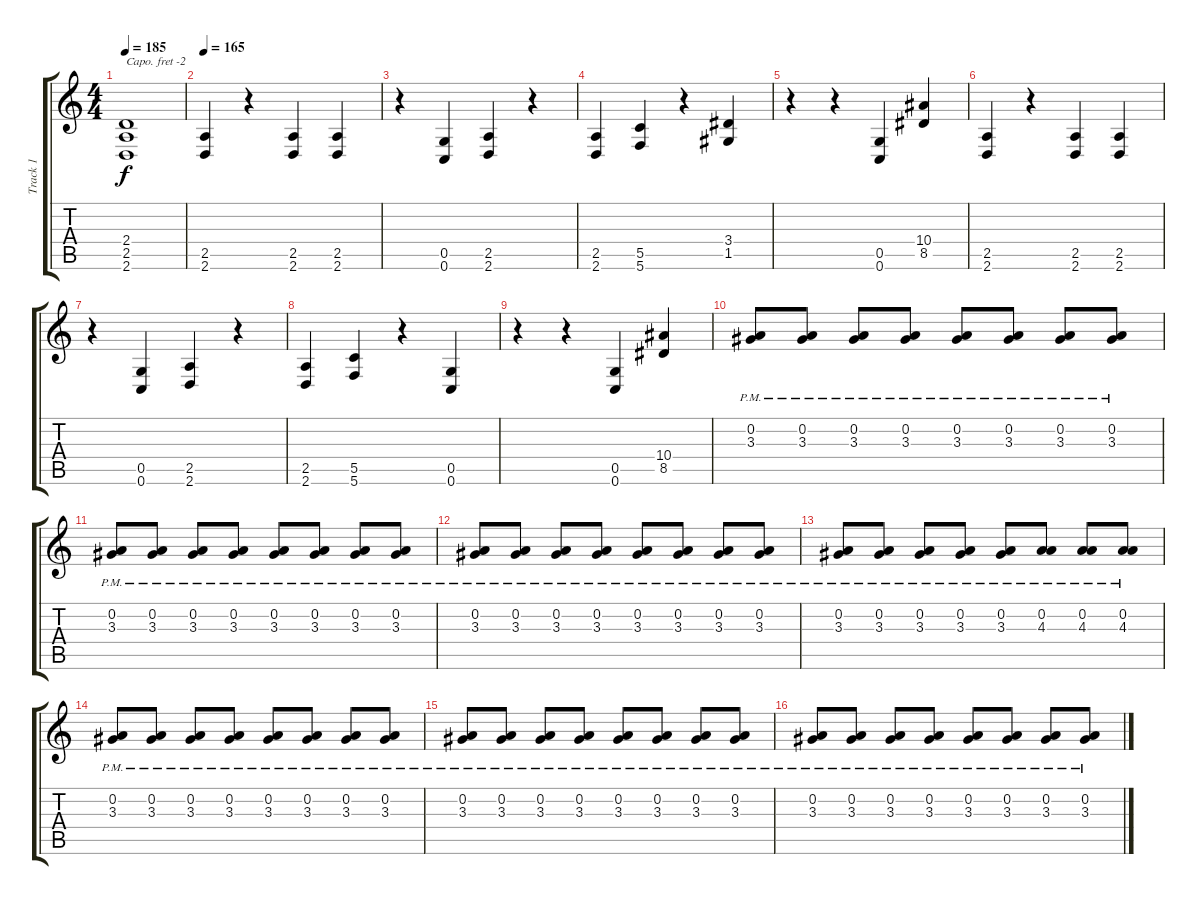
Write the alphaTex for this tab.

\track ("Track 1" "Track 1") {instrument distortionguitar}
\staff {score tabs}
\capo -2
\tuning (E4 B3 G3 D3 A2 D2) {hide}
\ts (4 4)
\tempo 185
\clef g2
\ks c
(2.4{t} 2.5{t} 2.6{t}).1{dy f} |
\tempo 165
(2.5 2.6).4 r.4 (2.5 2.6).4 (2.5 2.6).4 |
r.4 (0.5 0.6).4 (2.5 2.6).4 r.4 |
(2.5 2.6).4 (5.5 5.6).4 r.4 (3.4 1.5).4 |
r.4 r.4 (0.5 0.6).4 (10.4 8.5).4 |
(2.5 2.6).4 r.4 (2.5 2.6).4 (2.5 2.6).4 |
r.4 (0.5 0.6).4 (2.5 2.6).4 r.4 |
(2.5 2.6).4 (5.5 5.6).4 r.4 (0.5 0.6).4 |
r.4 r.4 (0.5 0.6).4 (10.4 8.5).4 |
(0.2{pm} 3.3{pm}).8 (0.2{pm} 3.3{pm}).8 (0.2{pm} 3.3{pm}).8 (0.2{pm} 3.3{pm}).8 (0.2{pm} 3.3{pm}).8 (0.2{pm} 3.3{pm}).8 (0.2{pm} 3.3{pm}).8 (0.2{pm} 3.3{pm}).8 |
(0.2{pm} 3.3{pm}).8 (0.2{pm} 3.3{pm}).8 (0.2{pm} 3.3{pm}).8 (0.2{pm} 3.3{pm}).8 (0.2{pm} 3.3{pm}).8 (0.2{pm} 3.3{pm}).8 (0.2{pm} 3.3{pm}).8 (0.2{pm} 3.3{pm}).8 |
(0.2{pm} 3.3{pm}).8 (0.2{pm} 3.3{pm}).8 (0.2{pm} 3.3{pm}).8 (0.2{pm} 3.3{pm}).8 (0.2{pm} 3.3{pm}).8 (0.2{pm} 3.3{pm}).8 (0.2{pm} 3.3{pm}).8 (0.2{pm} 3.3{pm}).8 |
(0.2{pm} 3.3{pm}).8 (0.2{pm} 3.3{pm}).8 (0.2{pm} 3.3{pm}).8 (0.2{pm} 3.3{pm}).8 (0.2{pm} 3.3{pm}).8 (0.2{pm} 4.3{pm}).8 (0.2{pm} 4.3{pm}).8 (0.2{pm} 4.3{pm}).8 |
(0.2{pm} 3.3{pm}).8 (0.2{pm} 3.3{pm}).8 (0.2{pm} 3.3{pm}).8 (0.2{pm} 3.3{pm}).8 (0.2{pm} 3.3{pm}).8 (0.2{pm} 3.3{pm}).8 (0.2{pm} 3.3{pm}).8 (0.2{pm} 3.3{pm}).8 |
(0.2{pm} 3.3{pm}).8 (0.2{pm} 3.3{pm}).8 (0.2{pm} 3.3{pm}).8 (0.2{pm} 3.3{pm}).8 (0.2{pm} 3.3{pm}).8 (0.2{pm} 3.3{pm}).8 (0.2{pm} 3.3{pm}).8 (0.2{pm} 3.3{pm}).8 |
(0.2{pm} 3.3{pm}).8 (0.2{pm} 3.3{pm}).8 (0.2{pm} 3.3{pm}).8 (0.2{pm} 3.3{pm}).8 (0.2{pm} 3.3{pm}).8 (0.2{pm} 3.3{pm}).8 (0.2{pm} 3.3{pm}).8 (0.2{pm} 3.3{pm}).8
